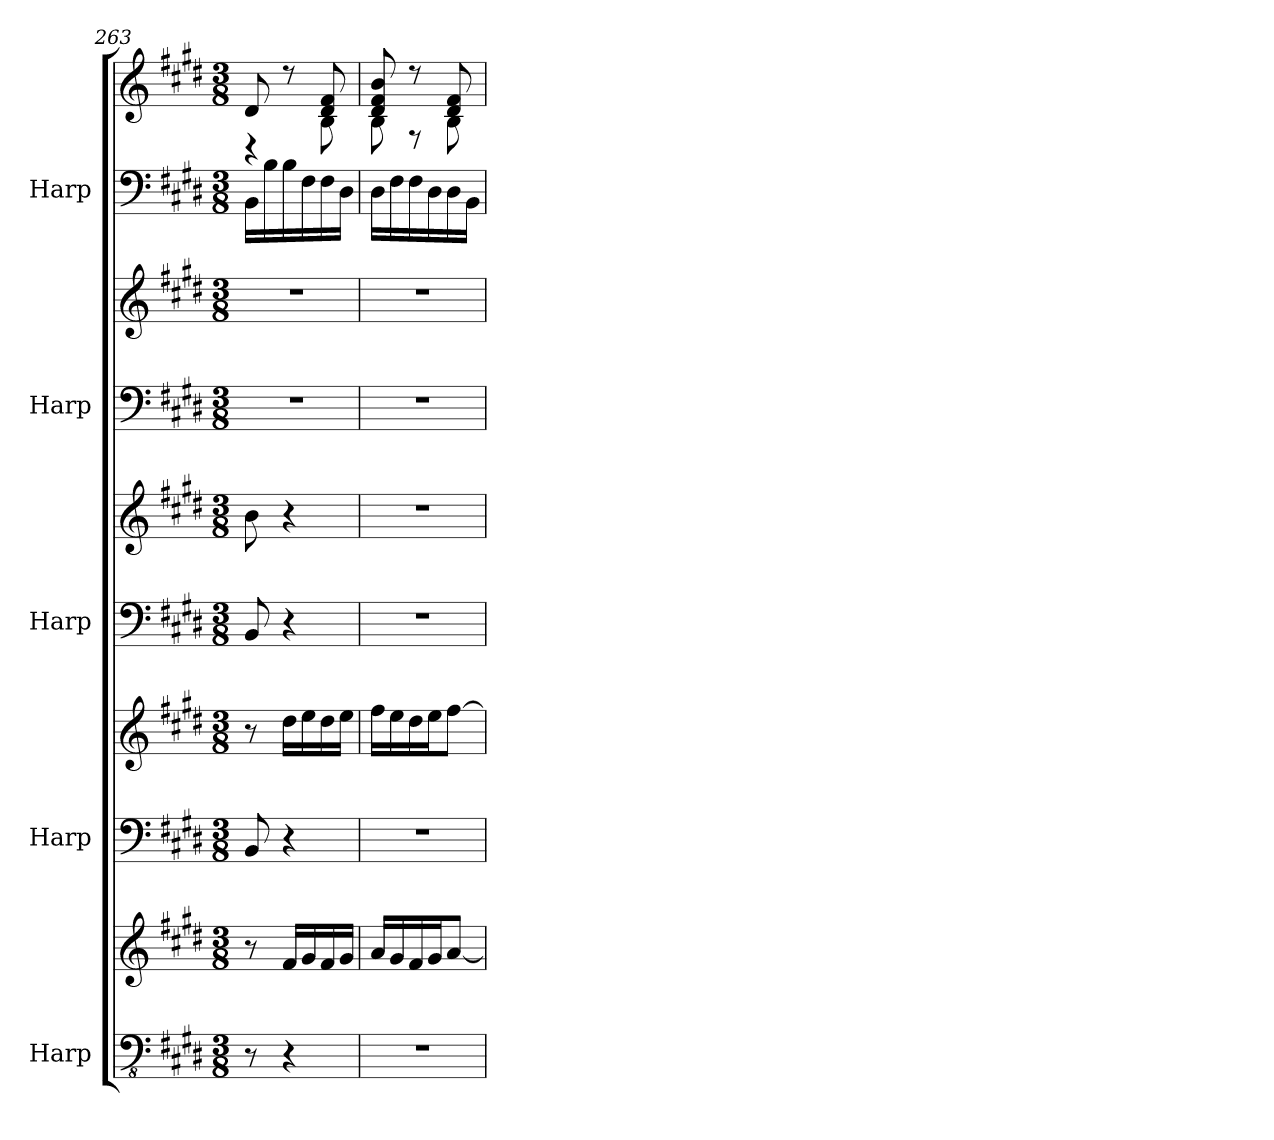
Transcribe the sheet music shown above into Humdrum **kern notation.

**kern	**kern	**kern	**kern	**kern	**kern	**kern	**kern	**kern	**kern
*part5	*part5	*part4	*part4	*part3	*part3	*part2	*part2	*part1	*part1
*staff10	*staff9	*staff8	*staff7	*staff6	*staff5	*staff4	*staff3	*staff2	*staff1
*I"Harp	*	*I"Harp	*	*I"Harp	*	*I"Harp	*	*I"Harp	*
*I'Hp	*	*I'Hp	*	*I'Hp	*	*I'Hp	*	*I'Hp	*
*clefFv4	*clefG2	*clefF4	*clefG2	*clefF4	*clefG2	*clefF4	*clefG2	*clefF4	*clefG2
*k[f#c#g#d#]	*k[f#c#g#d#]	*k[f#c#g#d#]	*k[f#c#g#d#]	*k[f#c#g#d#]	*k[f#c#g#d#]	*k[f#c#g#d#]	*k[f#c#g#d#]	*k[f#c#g#d#]	*k[f#c#g#d#]
*M3/8	*M3/8	*M3/8	*M3/8	*M3/8	*M3/8	*M3/8	*M3/8	*M3/8	*M3/8
=263	=263	=263	=263	=263	=263	=263	=263	=263	=263
*	*	*	*	*	*	*	*	*	*^
8r	8r	8BB/	8r	8BB/	8b\	4.r	4.r	16BB\LL	8d#/	4rD
.	.	.	.	.	.	.	.	16B\	.	.
4r	16f#/LL	4r	16dd#\LL	4r	4r	.	.	16B\	8r	.
.	16g#/	.	16ee\	.	.	.	.	16F#\	.	.
.	16f#/	.	16dd#\	.	.	.	.	16F#\	8d#/ 8f#/	8B\
.	16g#/JJ	.	16ee\JJ	.	.	.	.	16D#\JJ	.	.
=264	=264	=264	=264	=264	=264	=264	=264	=264	=264	=264
4.r	16a/LL	4.r	16ff#\LL	4.r	4.r	4.r	4.r	16D#\LL	8d#/ 8f#/ 8b/	8B\
.	16g#/	.	16ee\	.	.	.	.	16F#\	.	.
.	16f#/	.	16dd#\	.	.	.	.	16F#\	8r	8rF
.	16g#/J	.	16ee\J	.	.	.	.	16D#\	.	.
.	[8a/J	.	[8ff#\J	.	.	.	.	16D#\	8d#/ 8f#/	8B\
.	.	.	.	.	.	.	.	16BB\JJ	.	.
*	*	*	*	*	*	*	*	*	*v	*v
=	=	=	=	=	=	=	=	=	=
*-	*-	*-	*-	*-	*-	*-	*-	*-	*-
